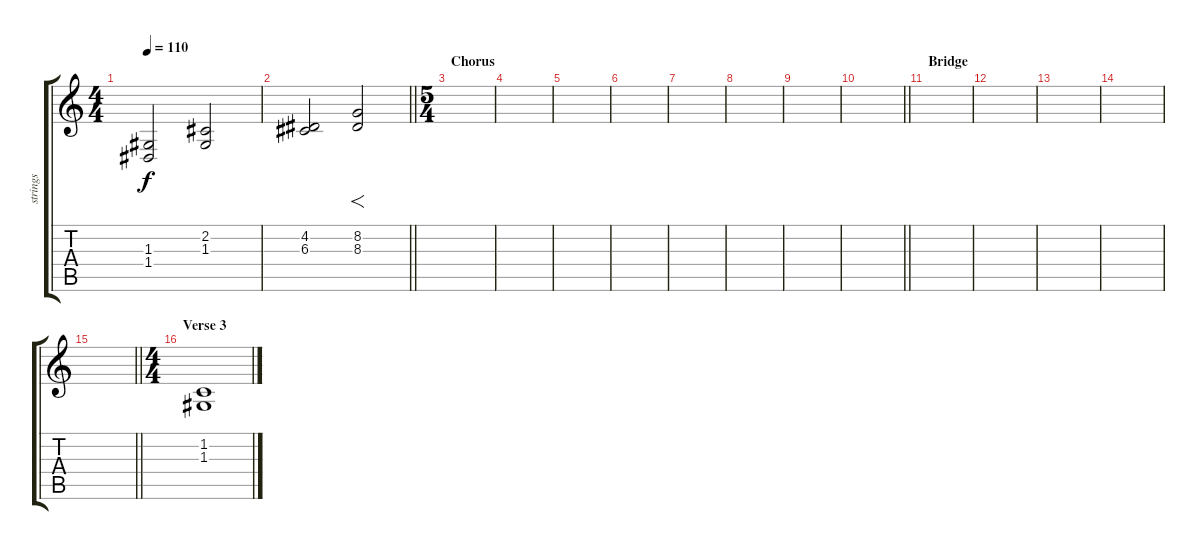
\track ("strings" "strings") {instrument stringensemble1}
\staff {score tabs}
\tuning (E4 B3 G3 D3 A2 E2) {hide}
\ts (4 4)
\tempo 110
\clef g2
\ks c
(1.3 1.4).2{dy f} (2.2 1.3).2 |
\barLineRight lightlight
(4.2 6.3).2 (8.2 8.3).2{f} |
\ts (5 4)
\section ("" "Chorus")
|
|
|
|
|
|
|
\barLineRight lightlight
|
\section ("" "Bridge")
|
|
|
|
\barLineRight lightlight
|
\ts (4 4)
\section ("" "Verse 3")
(1.2 1.3).1
